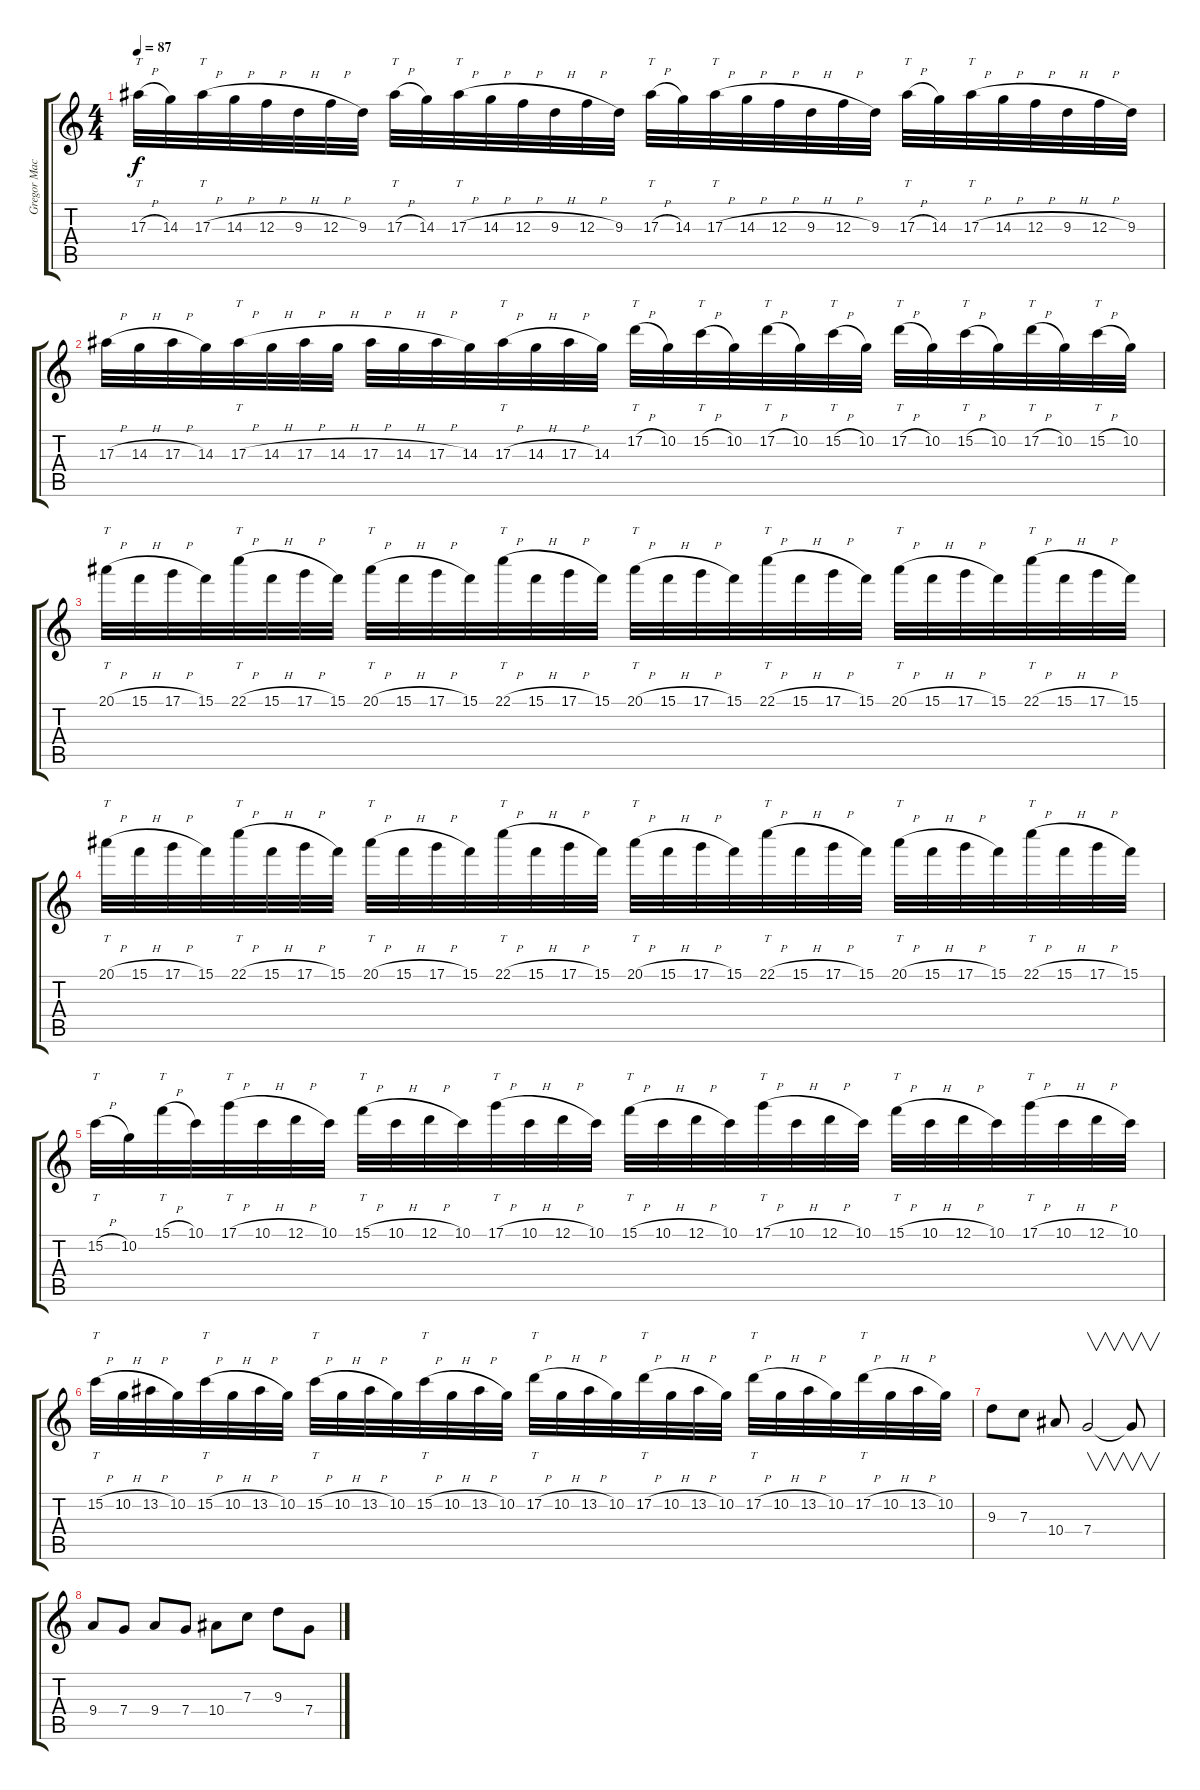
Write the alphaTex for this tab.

\track ("Gregor Mackintosh" "Gregor Mac") {instrument distortionguitar}
\staff {score tabs}
\tuning (D4 A3 F3 C3 G2 D2) {hide}
\ts (4 4)
\tempo 87
\clef g2
\ks c
17.3{h}.32{tt dy f} 14.3.32 17.3{h}.32{tt} 14.3{h}.32 12.3{h}.32 9.3{h}.32 12.3{h}.32 9.3.32 17.3{h}.32{tt} 14.3.32 17.3{h}.32{tt} 14.3{h}.32 12.3{h}.32 9.3{h}.32 12.3{h}.32 9.3.32 17.3{h}.32{tt} 14.3.32 17.3{h}.32{tt} 14.3{h}.32 12.3{h}.32 9.3{h}.32 12.3{h}.32 9.3.32 17.3{h}.32{tt} 14.3.32 17.3{h}.32{tt} 14.3{h}.32 12.3{h}.32 9.3{h}.32 12.3{h}.32 9.3.32 |
17.3{h}.32 14.3{h}.32 17.3{h}.32 14.3.32 17.3{h}.32{tt} 14.3{h}.32 17.3{h}.32 14.3{h}.32 17.3{h}.32 14.3{h}.32 17.3{h}.32 14.3.32 17.3{h}.32{tt} 14.3{h}.32 17.3{h}.32 14.3.32 17.2{h}.32{tt} 10.2.32 15.2{h}.32{tt} 10.2.32 17.2{h}.32{tt} 10.2.32 15.2{h}.32{tt} 10.2.32 17.2{h}.32{tt} 10.2.32 15.2{h}.32{tt} 10.2.32 17.2{h}.32{tt} 10.2.32 15.2{h}.32{tt} 10.2.32 |
20.1{h}.32{tt} 15.1{h}.32 17.1{h}.32 15.1.32 22.1{h}.32{tt} 15.1{h}.32 17.1{h}.32 15.1.32 20.1{h}.32{tt} 15.1{h}.32 17.1{h}.32 15.1.32 22.1{h}.32{tt} 15.1{h}.32 17.1{h}.32 15.1.32 20.1{h}.32{tt} 15.1{h}.32 17.1{h}.32 15.1.32 22.1{h}.32{tt} 15.1{h}.32 17.1{h}.32 15.1.32 20.1{h}.32{tt} 15.1{h}.32 17.1{h}.32 15.1.32 22.1{h}.32{tt} 15.1{h}.32 17.1{h}.32 15.1.32 |
20.1{h}.32{tt} 15.1{h}.32 17.1{h}.32 15.1.32 22.1{h}.32{tt} 15.1{h}.32 17.1{h}.32 15.1.32 20.1{h}.32{tt} 15.1{h}.32 17.1{h}.32 15.1.32 22.1{h}.32{tt} 15.1{h}.32 17.1{h}.32 15.1.32 20.1{h}.32{tt} 15.1{h}.32 17.1{h}.32 15.1.32 22.1{h}.32{tt} 15.1{h}.32 17.1{h}.32 15.1.32 20.1{h}.32{tt} 15.1{h}.32 17.1{h}.32 15.1.32 22.1{h}.32{tt} 15.1{h}.32 17.1{h}.32 15.1.32 |
15.2{h}.32{tt} 10.2.32 15.1{h}.32{tt} 10.1.32 17.1{h}.32{tt} 10.1{h}.32 12.1{h}.32 10.1.32 15.1{h}.32{tt} 10.1{h}.32 12.1{h}.32 10.1.32 17.1{h}.32{tt} 10.1{h}.32 12.1{h}.32 10.1.32 15.1{h}.32{tt} 10.1{h}.32 12.1{h}.32 10.1.32 17.1{h}.32{tt} 10.1{h}.32 12.1{h}.32 10.1.32 15.1{h}.32{tt} 10.1{h}.32 12.1{h}.32 10.1.32 17.1{h}.32{tt} 10.1{h}.32 12.1{h}.32 10.1.32 |
15.2{h}.32{tt} 10.2{h}.32 13.2{h}.32 10.2.32 15.2{h}.32{tt} 10.2{h}.32 13.2{h}.32 10.2.32 15.2{h}.32{tt} 10.2{h}.32 13.2{h}.32 10.2.32 15.2{h}.32{tt} 10.2{h}.32 13.2{h}.32 10.2.32 17.2{h}.32{tt} 10.2{h}.32 13.2{h}.32 10.2.32 17.2{h}.32{tt} 10.2{h}.32 13.2{h}.32 10.2.32 17.2{h}.32{tt} 10.2{h}.32 13.2{h}.32 10.2.32 17.2{h}.32{tt} 10.2{h}.32 13.2{h}.32 10.2.32 |
9.3.8 7.3.8 10.4.8 7.4.2{v} 7.4{t}.8{v} |
9.4.8 7.4.8 9.4.8 7.4.8 10.4.8 7.3.8 9.3.8 7.4.8
